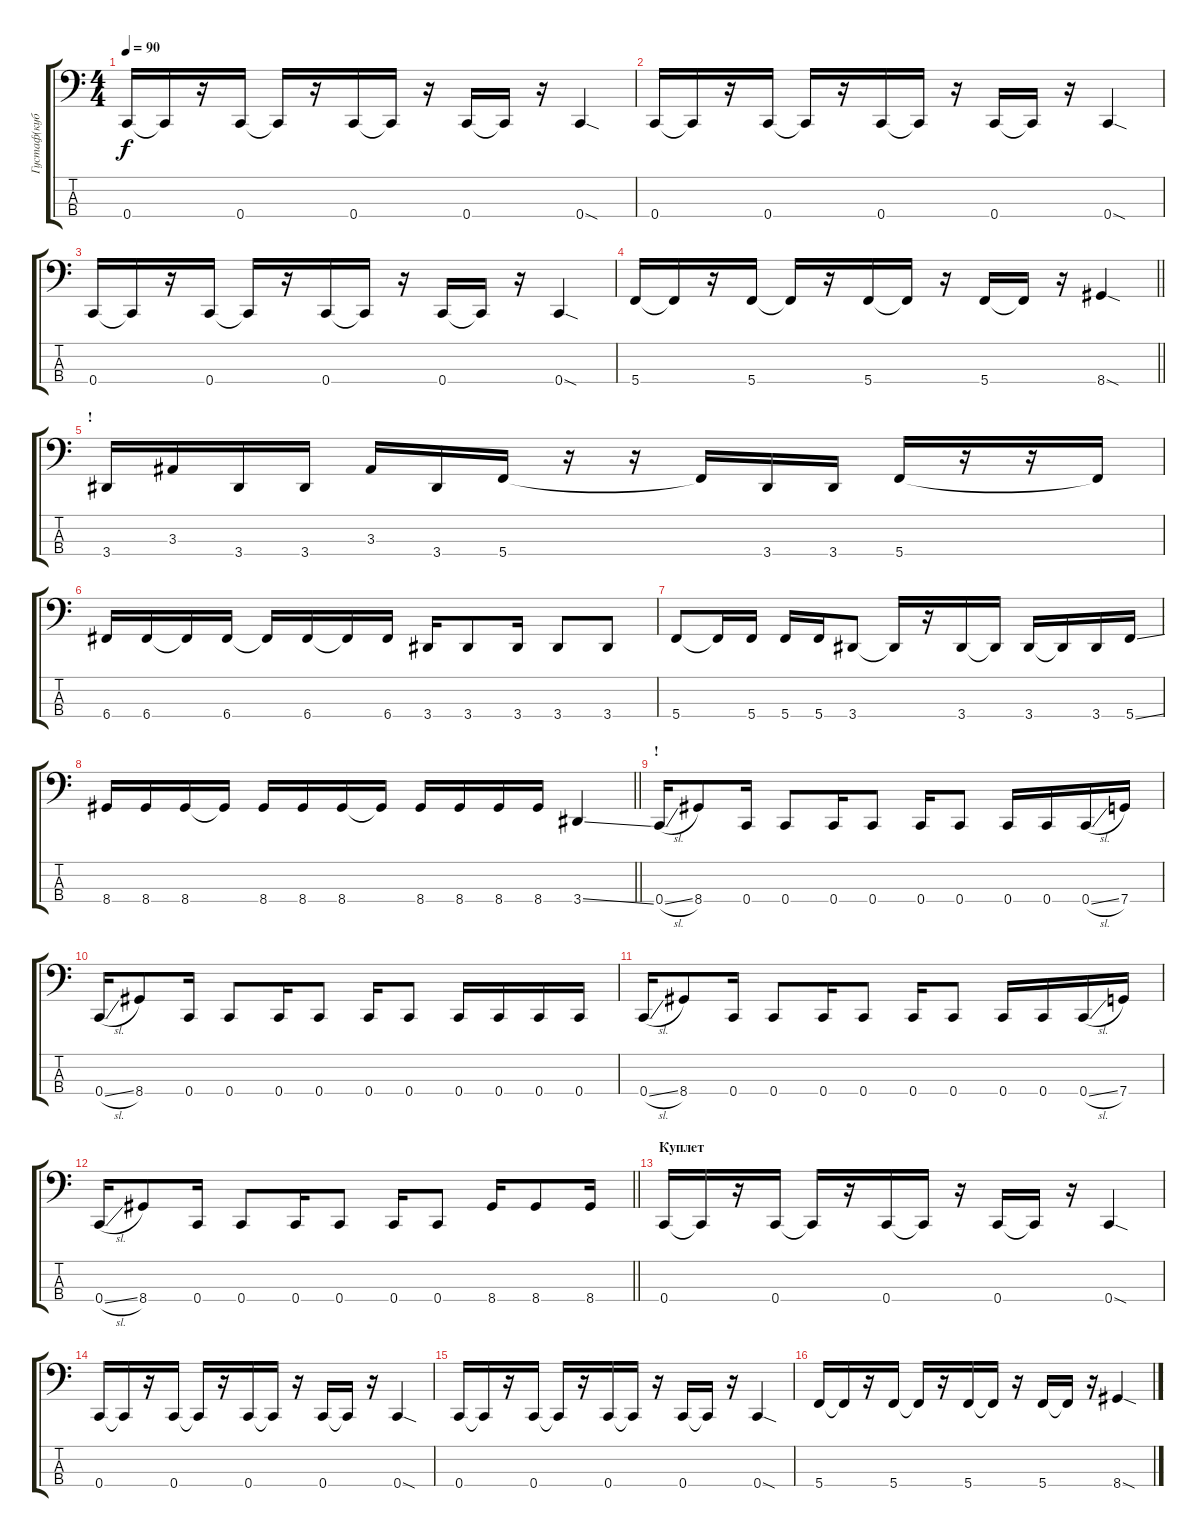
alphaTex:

\track ("Густаф(куба))))" "Густаф(куб") {instrument electricbasspick}
\staff {score tabs}
\tuning (F2 C2 G1 C1) {hide}
\ts (4 4)
\tempo 90
\clef f4
\ks c
0.4.16{dy f} 0.4{t}.16 r.16 0.4.16 0.4{t}.16 r.16 0.4.16 0.4{t}.16 r.16 0.4.16 0.4{t}.16 r.16 0.4{sod}.4 |
0.4.16 0.4{t}.16 r.16 0.4.16 0.4{t}.16 r.16 0.4.16 0.4{t}.16 r.16 0.4.16 0.4{t}.16 r.16 0.4{sod}.4 |
0.4.16 0.4{t}.16 r.16 0.4.16 0.4{t}.16 r.16 0.4.16 0.4{t}.16 r.16 0.4.16 0.4{t}.16 r.16 0.4{sod}.4 |
\barLineRight lightlight
5.4.16 5.4{t}.16 r.16 5.4.16 5.4{t}.16 r.16 5.4.16 5.4{t}.16 r.16 5.4.16 5.4{t}.16 r.16 8.4{sod}.4 |
\section ("" "!")
3.4.16 3.3.16 3.4.16 3.4.16 3.3.16 3.4.16 5.4.16 r.16 r.16 5.4{t}.16 3.4.16 3.4.16 5.4.16 r.16 r.16 5.4{t}.16 |
6.4.16 6.4.16 6.4{t}.16 6.4.16 6.4{t}.16 6.4.16 6.4{t}.16 6.4.16 3.4.16 3.4.8 3.4.16 3.4.8 3.4.8 |
5.4.8 5.4{t}.16 5.4.16 5.4.16 5.4.16 3.4.8 3.4{t}.16 r.16 3.4.16 3.4{t}.16 3.4.16 3.4{t}.16 3.4.16 5.4{ss}.16 |
\barLineRight lightlight
8.4.16 8.4.16 8.4.16 8.4{t}.16 8.4.16 8.4.16 8.4.16 8.4{t}.16 8.4.16 8.4.16 8.4.16 8.4.16 3.4{ss}.4 |
\section ("" "!")
0.4{sl}.16 8.4.8 0.4.16 0.4.8 0.4.16 0.4.8 0.4.16 0.4.8 0.4.16 0.4.16 0.4{sl}.16 7.4.16 |
0.4{sl}.16 8.4.8 0.4.16 0.4.8 0.4.16 0.4.8 0.4.16 0.4.8 0.4.16 0.4.16 0.4.16 0.4.16 |
0.4{sl}.16 8.4.8 0.4.16 0.4.8 0.4.16 0.4.8 0.4.16 0.4.8 0.4.16 0.4.16 0.4{sl}.16 7.4.16 |
\barLineRight lightlight
0.4{sl}.16 8.4.8 0.4.16 0.4.8 0.4.16 0.4.8 0.4.16 0.4.8 8.4.16 8.4.8 8.4.16 |
\section ("" "Куплет")
0.4.16 0.4{t}.16 r.16 0.4.16 0.4{t}.16 r.16 0.4.16 0.4{t}.16 r.16 0.4.16 0.4{t}.16 r.16 0.4{sod}.4 |
0.4.16 0.4{t}.16 r.16 0.4.16 0.4{t}.16 r.16 0.4.16 0.4{t}.16 r.16 0.4.16 0.4{t}.16 r.16 0.4{sod}.4 |
0.4.16 0.4{t}.16 r.16 0.4.16 0.4{t}.16 r.16 0.4.16 0.4{t}.16 r.16 0.4.16 0.4{t}.16 r.16 0.4{sod}.4 |
5.4.16 5.4{t}.16 r.16 5.4.16 5.4{t}.16 r.16 5.4.16 5.4{t}.16 r.16 5.4.16 5.4{t}.16 r.16 8.4{sod}.4
